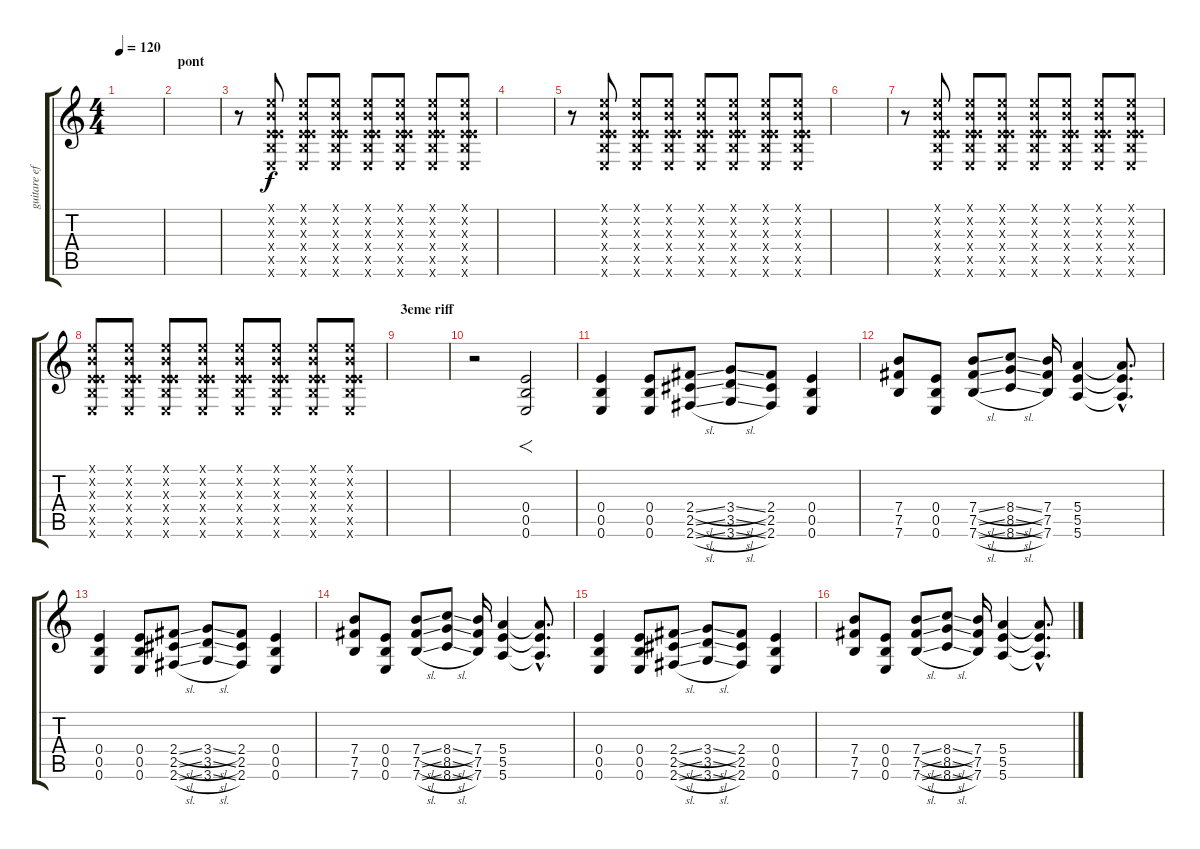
\track ("guitare effect" "guitare ef") {instrument distortionguitar}
\staff {score tabs}
\tuning (E4 B3 E3 E3 B2 E2) {hide}
\ts (4 4)
\tempo 120
\clef g2
\ks c
|
\section ("" "pont")
|
r.8 (0.1{x} 0.2{x} 0.3{x} 0.4{x} 0.5{x} 0.6{x}).8 (0.1{x} 0.2{x} 0.3{x} 0.4{x} 0.5{x} 0.6{x}).8 (0.1{x} 0.2{x} 0.3{x} 0.4{x} 0.5{x} 0.6{x}).8 (0.1{x} 0.2{x} 0.3{x} 0.4{x} 0.5{x} 0.6{x}).8 (0.1{x} 0.2{x} 0.3{x} 0.4{x} 0.5{x} 0.6{x}).8 (0.1{x} 0.2{x} 0.3{x} 0.4{x} 0.5{x} 0.6{x}).8 (0.1{x} 0.2{x} 0.3{x} 0.4{x} 0.5{x} 0.6{x}).8 |
|
r.8 (0.1{x} 0.2{x} 0.3{x} 0.4{x} 0.5{x} 0.6{x}).8 (0.1{x} 0.2{x} 0.3{x} 0.4{x} 0.5{x} 0.6{x}).8 (0.1{x} 0.2{x} 0.3{x} 0.4{x} 0.5{x} 0.6{x}).8 (0.1{x} 0.2{x} 0.3{x} 0.4{x} 0.5{x} 0.6{x}).8 (0.1{x} 0.2{x} 0.3{x} 0.4{x} 0.5{x} 0.6{x}).8 (0.1{x} 0.2{x} 0.3{x} 0.4{x} 0.5{x} 0.6{x}).8 (0.1{x} 0.2{x} 0.3{x} 0.4{x} 0.5{x} 0.6{x}).8 |
|
r.8 (0.1{x} 0.2{x} 0.3{x} 0.4{x} 0.5{x} 0.6{x}).8 (0.1{x} 0.2{x} 0.3{x} 0.4{x} 0.5{x} 0.6{x}).8 (0.1{x} 0.2{x} 0.3{x} 0.4{x} 0.5{x} 0.6{x}).8 (0.1{x} 0.2{x} 0.3{x} 0.4{x} 0.5{x} 0.6{x}).8 (0.1{x} 0.2{x} 0.3{x} 0.4{x} 0.5{x} 0.6{x}).8 (0.1{x} 0.2{x} 0.3{x} 0.4{x} 0.5{x} 0.6{x}).8 (0.1{x} 0.2{x} 0.3{x} 0.4{x} 0.5{x} 0.6{x}).8 |
(0.1{x} 0.2{x} 0.3{x} 0.4{x} 0.5{x} 0.6{x}).8 (0.1{x} 0.2{x} 0.3{x} 0.4{x} 0.5{x} 0.6{x}).8 (0.1{x} 0.2{x} 0.3{x} 0.4{x} 0.5{x} 0.6{x}).8 (0.1{x} 0.2{x} 0.3{x} 0.4{x} 0.5{x} 0.6{x}).8 (0.1{x} 0.2{x} 0.3{x} 0.4{x} 0.5{x} 0.6{x}).8 (0.1{x} 0.2{x} 0.3{x} 0.4{x} 0.5{x} 0.6{x}).8 (0.1{x} 0.2{x} 0.3{x} 0.4{x} 0.5{x} 0.6{x}).8 (0.1{x} 0.2{x} 0.3{x} 0.4{x} 0.5{x} 0.6{x}).8 |
\section ("" "3eme riff")
|
r.2 (0.4 0.5 0.6).2{f} |
(0.4 0.5 0.6).4 (0.4 0.5 0.6).8 (2.4{sl} 2.5{sl} 2.6{sl}).8 (3.4{sl} 3.5{sl} 3.6{sl}).8 (2.4 2.5 2.6).8 (0.4 0.5 0.6).4 |
(7.4 7.5 7.6).8 (0.4 0.5 0.6).8 (7.4{sl} 7.5{sl} 7.6{sl}).8 (8.4{sl} 8.5{sl} 8.6{sl}).8 (7.4 7.5 7.6).16 (5.4 5.5 5.6).4 (5.4{hac t} 5.5{hac t} 5.6{hac t}).8{d} |
(0.4 0.5 0.6).4 (0.4 0.5 0.6).8 (2.4{sl} 2.5{sl} 2.6{sl}).8 (3.4{sl} 3.5{sl} 3.6{sl}).8 (2.4 2.5 2.6).8 (0.4 0.5 0.6).4 |
(7.4 7.5 7.6).8 (0.4 0.5 0.6).8 (7.4{sl} 7.5{sl} 7.6{sl}).8 (8.4{sl} 8.5{sl} 8.6{sl}).8 (7.4 7.5 7.6).16 (5.4 5.5 5.6).4 (5.4{hac t} 5.5{hac t} 5.6{hac t}).8{d} |
(0.4 0.5 0.6).4 (0.4 0.5 0.6).8 (2.4{sl} 2.5{sl} 2.6{sl}).8 (3.4{sl} 3.5{sl} 3.6{sl}).8 (2.4 2.5 2.6).8 (0.4 0.5 0.6).4 |
(7.4 7.5 7.6).8 (0.4 0.5 0.6).8 (7.4{sl} 7.5{sl} 7.6{sl}).8 (8.4{sl} 8.5{sl} 8.6{sl}).8 (7.4 7.5 7.6).16 (5.4 5.5 5.6).4 (5.4{hac t} 5.5{hac t} 5.6{hac t}).8{d}
